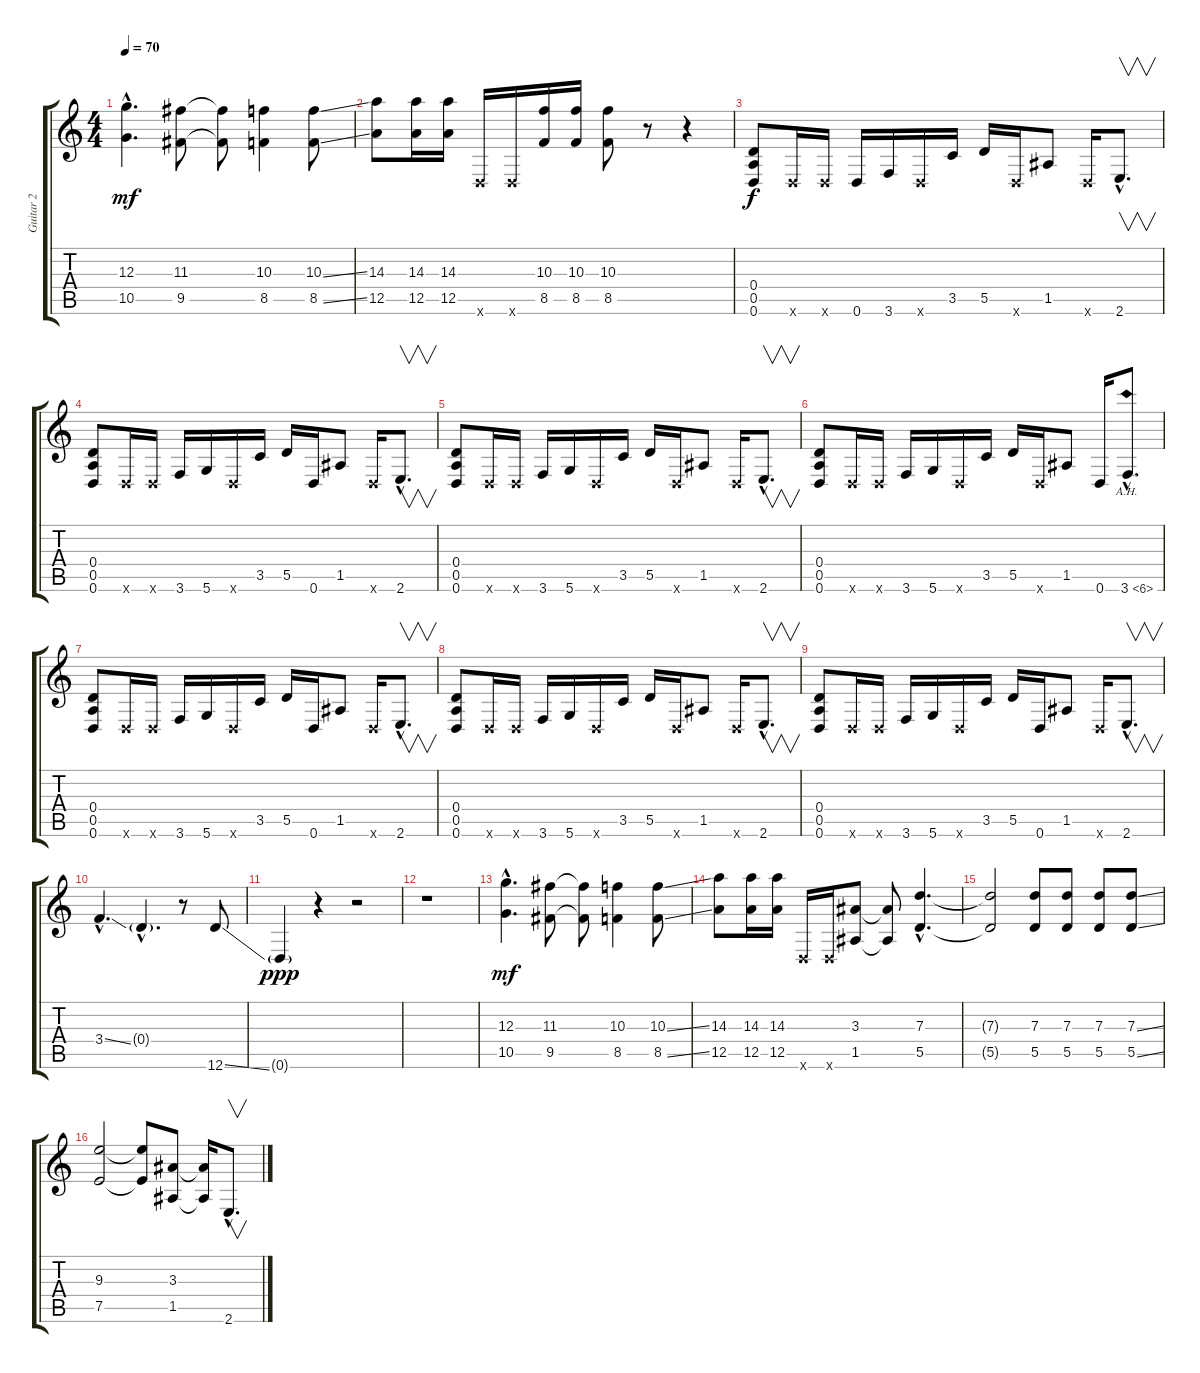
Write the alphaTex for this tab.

\track ("Guitar 2" "Guitar 2") {instrument distortionguitar}
\staff {score tabs}
\tuning (E4 B3 G3 D3 A2 D2) {hide}
\ts (4 4)
\tempo 70
\clef g2
\ks c
(12.3{hac} 10.5{hac}).4{d dy mf} (11.3 9.5).8 (11.3{t} 9.5{t}).8 (10.3 8.5).4 (10.3{ss} 8.5{ss}).8 |
(14.3 12.5).8 (14.3 12.5).16 (14.3 12.5).16 0.6{x}.16 0.6{x}.16 (10.3 8.5).16 (10.3 8.5).16 (10.3 8.5).8 r.8 r.4 |
(0.4 0.5 0.6).8{dy f} 0.6{x}.16 0.6{x}.16 0.6.16 3.6.16 0.6{x}.16 3.5.16 5.5.16 0.6{x}.16 1.5.8 0.6{x}.16 2.6{hac}.8{v d} |
(0.4 0.5 0.6).8 0.6{x}.16 0.6{x}.16 3.6.16 5.6.16 0.6{x}.16 3.5.16 5.5.16 0.6.16 1.5.8 0.6{x}.16 2.6{hac}.8{v d} |
(0.4 0.5 0.6).8 0.6{x}.16 0.6{x}.16 3.6.16 5.6.16 0.6{x}.16 3.5.16 5.5.16 0.6{x}.16 1.5.8 0.6{x}.16 2.6{hac}.8{v d} |
(0.4 0.5 0.6).8 0.6{x}.16 0.6{x}.16 3.6.16 5.6.16 0.6{x}.16 3.5.16 5.5.16 0.6{x}.16 1.5.8 0.6.16 3.6{ah 3 hac}.8{d} |
(0.4 0.5 0.6).8 0.6{x}.16 0.6{x}.16 3.6.16 5.6.16 0.6{x}.16 3.5.16 5.5.16 0.6.16 1.5.8 0.6{x}.16 2.6{hac}.8{v d} |
(0.4 0.5 0.6).8 0.6{x}.16 0.6{x}.16 3.6.16 5.6.16 0.6{x}.16 3.5.16 5.5.16 0.6{x}.16 1.5.8 0.6{x}.16 2.6{hac}.8{v d} |
(0.4 0.5 0.6).8 0.6{x}.16 0.6{x}.16 3.6.16 5.6.16 0.6{x}.16 3.5.16 5.5.16 0.6.16 1.5.8 0.6{x}.16 2.6{hac}.8{v d} |
3.4{ss hac}.4{d} 0.4{g hac}.4{d} r.8 12.6{ss}.8 |
0.6{g}.4{dy ppp} r.4 r.2 |
r.1 |
(12.3{hac} 10.5{hac}).4{d dy mf} (11.3 9.5).8 (11.3{t} 9.5{t}).8 (10.3 8.5).4 (10.3{ss} 8.5{ss}).8 |
(14.3 12.5).8 (14.3 12.5).16 (14.3 12.5).16 0.6{x}.16 0.6{x}.16 (3.3 1.5).8 (3.3{t} 1.5{t}).8 (7.3{hac} 5.5{hac}).4{d} |
(7.3{t} 5.5{t}).2 (7.3 5.5).8 (7.3 5.5).8 (7.3 5.5).8 (7.3{ss} 5.5{ss}).8 |
(9.3 7.5).2 (9.3{t} 7.5{t}).8 (3.3 1.5).8 (3.3{t} 1.5{t}).16 2.6{hac}.8{v d}
